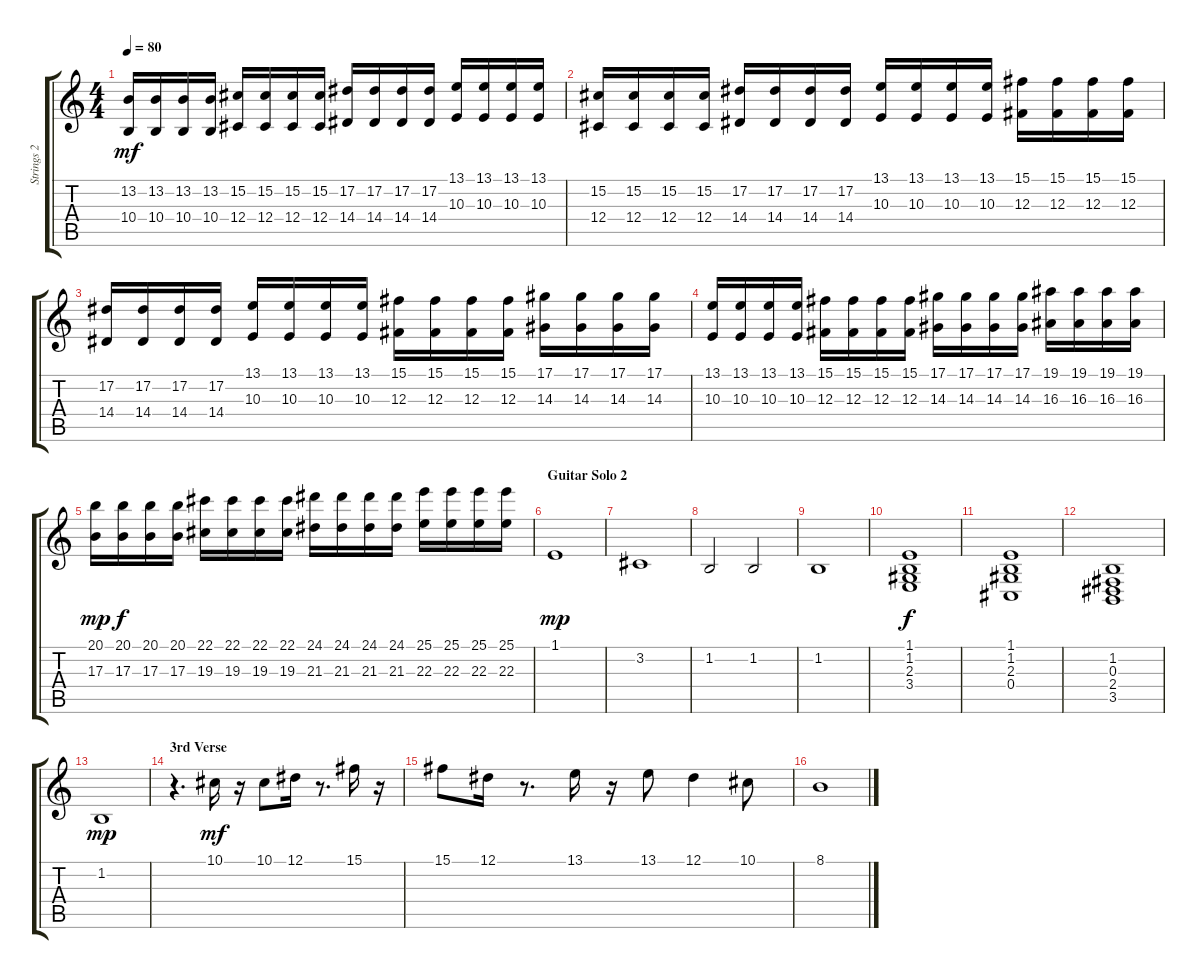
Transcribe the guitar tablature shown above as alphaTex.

\track ("Strings 2" "Strings 2") {instrument stringensemble1}
\staff {score tabs}
\tuning (Eb4 Bb3 Gb3 Db3 Ab2 Eb2) {hide}
\ts (4 4)
\tempo 80
\clef g2
\ks c
(13.2 10.4).16{dy mf} (13.2 10.4).16 (13.2 10.4).16 (13.2 10.4).16 (15.2 12.4).16 (15.2 12.4).16 (15.2 12.4).16 (15.2 12.4).16 (17.2 14.4).16 (17.2 14.4).16 (17.2 14.4).16 (17.2 14.4).16 (13.1 10.3).16 (13.1 10.3).16 (13.1 10.3).16 (13.1 10.3).16 |
(15.2 12.4).16 (15.2 12.4).16 (15.2 12.4).16 (15.2 12.4).16 (17.2 14.4).16 (17.2 14.4).16 (17.2 14.4).16 (17.2 14.4).16 (13.1 10.3).16 (13.1 10.3).16 (13.1 10.3).16 (13.1 10.3).16 (15.1 12.3).16 (15.1 12.3).16 (15.1 12.3).16 (15.1 12.3).16 |
(17.2 14.4).16 (17.2 14.4).16 (17.2 14.4).16 (17.2 14.4).16 (13.1 10.3).16 (13.1 10.3).16 (13.1 10.3).16 (13.1 10.3).16 (15.1 12.3).16 (15.1 12.3).16 (15.1 12.3).16 (15.1 12.3).16 (17.1 14.3).16 (17.1 14.3).16 (17.1 14.3).16 (17.1 14.3).16 |
(13.1 10.3).16 (13.1 10.3).16 (13.1 10.3).16 (13.1 10.3).16 (15.1 12.3).16 (15.1 12.3).16 (15.1 12.3).16 (15.1 12.3).16 (17.1 14.3).16 (17.1 14.3).16 (17.1 14.3).16 (17.1 14.3).16 (19.1 16.3).16 (19.1 16.3).16 (19.1 16.3).16 (19.1 16.3).16 |
(20.1 17.3).16{dy mp} (20.1 17.3).16{dy f} (20.1 17.3).16 (20.1 17.3).16 (22.1 19.3).16 (22.1 19.3).16 (22.1 19.3).16 (22.1 19.3).16 (24.1 21.3).16 (24.1 21.3).16 (24.1 21.3).16 (24.1 21.3).16 (25.1 22.3).16 (25.1 22.3).16 (25.1 22.3).16 (25.1 22.3).16 |
\section ("" "Guitar Solo 2")
1.1.1{dy mp} |
3.2.1 |
1.2.2 1.2.2 |
1.2.1 |
(1.1 1.2 2.3 3.4).1{dy f} |
(1.1 1.2 2.3 0.4).1 |
(1.2 0.3 2.4 3.5).1 |
1.2.1{dy mp} |
\section ("" "3rd Verse")
r.4{d} 10.1.16{dy mf} r.16 10.1.8 12.1.16 r.8{d} 15.1.16 r.16 |
15.1.8 12.1.16 r.8{d} 13.1.16 r.16 13.1.8 12.1.4 10.1.8 |
8.1.1
